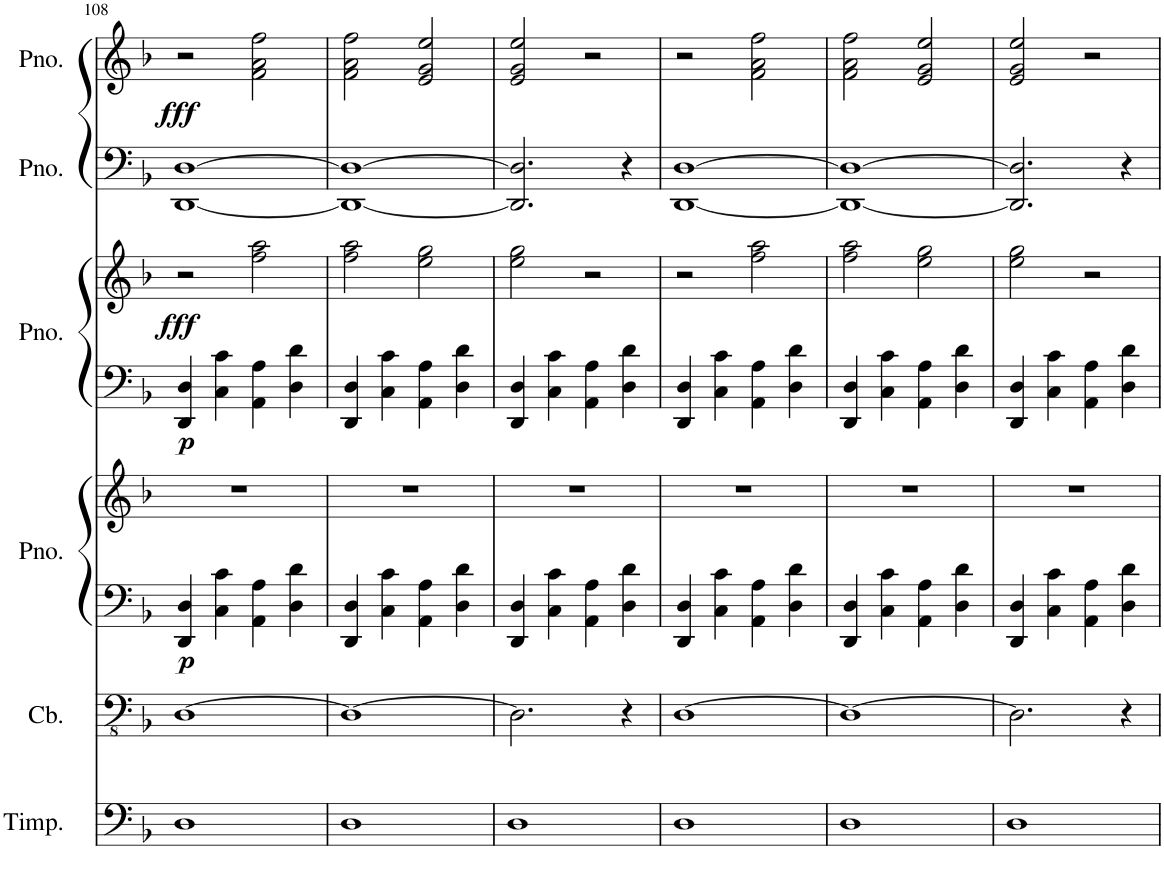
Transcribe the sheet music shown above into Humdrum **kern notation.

**kern	**kern	**kern	**kern	**dynam	**kern	**kern	**dynam	**kern	**kern	**dynam
*part6	*part5	*part4	*part4	*part4	*part3	*part3	*part3	*part2	*part1	*part1
*staff8	*staff7	*staff6	*staff5	*staff5/6	*staff4	*staff3	*staff3/4	*staff2	*staff1	*staff1
*I"Timpani	*I"Double Bass	*I"Piano	*	*	*I"Piano	*	*	*I"Piano	*I"Piano	*
*I'Timp.	*	*I'Pno.	*	*	*I'Pno.	*	*	*I'Pno.	*I'Pno.	*
!!LO:PB:g=z
*clefF4	*clefFv4	*clefF4	*clefG2	*	*clefF4	*clefG2	*	*clefF4	*clefG2	*
*	*Trd7c12	*	*	*	*	*	*	*	*	*
*k[b-]	*k[b-]	*k[b-]	*k[b-]	*	*k[b-]	*k[b-]	*	*k[b-]	*k[b-]	*
*M4/4	*M4/4	*M4/4	*M4/4	*	*M4/4	*M4/4	*	*M4/4	*M4/4	*
=108	=108	=108	=108	=108	=108	=108	=108	=108	=108	=108
!	!	!	!	!LO:DY:b=2	!	!	!LO:DY:b=2	!	!	!
!	!	!	!	!	!	!	!LO:DY:n=1:b	!	!	!LO:DY:b
1D	[1DD	4DD/ 4D/	1r	p	4DD/ 4D/	2r	p fff	[1DD [1D	2r	fff
.	.	4C\ 4c\	.	.	4C\ 4c\	.	.	.	.	.
.	.	4AA\ 4A\	.	.	4AA\ 4A\	2ff\ 2aa\	.	.	2f\ 2a\ 2ff\	.
.	.	4D\ 4d\	.	.	4D\ 4d\	.	.	.	.	.
=109	=109	=109	=109	=109	=109	=109	=109	=109	=109	=109
1D	1DD_	4DD/ 4D/	1r	.	4DD/ 4D/	2ff\ 2aa\	.	[1DD [1D	2f\ 2a\ 2ff\	.
.	.	4C\ 4c\	.	.	4C\ 4c\	.	.	.	.	.
.	.	4AA\ 4A\	.	.	4AA\ 4A\	2ee\ 2gg\	.	.	2e/ 2g/ 2ee/	.
.	.	4D\ 4d\	.	.	4D\ 4d\	.	.	.	.	.
=110	=110	=110	=110	=110	=110	=110	=110	=110	=110	=110
1D	2.DD\]	4DD/ 4D/	1r	.	4DD/ 4D/	2ee\ 2gg\	.	2.DD/ 2.D/	2e/ 2g/ 2ee/	.
.	.	4C\ 4c\	.	.	4C\ 4c\	.	.	.	.	.
.	.	4AA\ 4A\	.	.	4AA\ 4A\	2r	.	.	2r	.
.	4r	4D\ 4d\	.	.	4D\ 4d\	.	.	4r	.	.
=111	=111	=111	=111	=111	=111	=111	=111	=111	=111	=111
1D	[1DD	4DD/ 4D/	1r	.	4DD/ 4D/	2r	.	[1DD [1D	2r	.
.	.	4C\ 4c\	.	.	4C\ 4c\	.	.	.	.	.
.	.	4AA\ 4A\	.	.	4AA\ 4A\	2ff\ 2aa\	.	.	2f\ 2a\ 2ff\	.
.	.	4D\ 4d\	.	.	4D\ 4d\	.	.	.	.	.
=112	=112	=112	=112	=112	=112	=112	=112	=112	=112	=112
1D	1DD_	4DD/ 4D/	1r	.	4DD/ 4D/	2ff\ 2aa\	.	[1DD [1D	2f\ 2a\ 2ff\	.
.	.	4C\ 4c\	.	.	4C\ 4c\	.	.	.	.	.
.	.	4AA\ 4A\	.	.	4AA\ 4A\	2ee\ 2gg\	.	.	2e/ 2g/ 2ee/	.
.	.	4D\ 4d\	.	.	4D\ 4d\	.	.	.	.	.
=113	=113	=113	=113	=113	=113	=113	=113	=113	=113	=113
1D	2.DD\]	4DD/ 4D/	1r	.	4DD/ 4D/	2ee\ 2gg\	.	2.DD/ 2.D/	2e/ 2g/ 2ee/	.
.	.	4C\ 4c\	.	.	4C\ 4c\	.	.	.	.	.
.	.	4AA\ 4A\	.	.	4AA\ 4A\	2r	.	.	2r	.
.	4r	4D\ 4d\	.	.	4D\ 4d\	.	.	4r	.	.
=	=	=	=	=	=	=	=	=	=	=
*-	*-	*-	*-	*-	*-	*-	*-	*-	*-	*-
